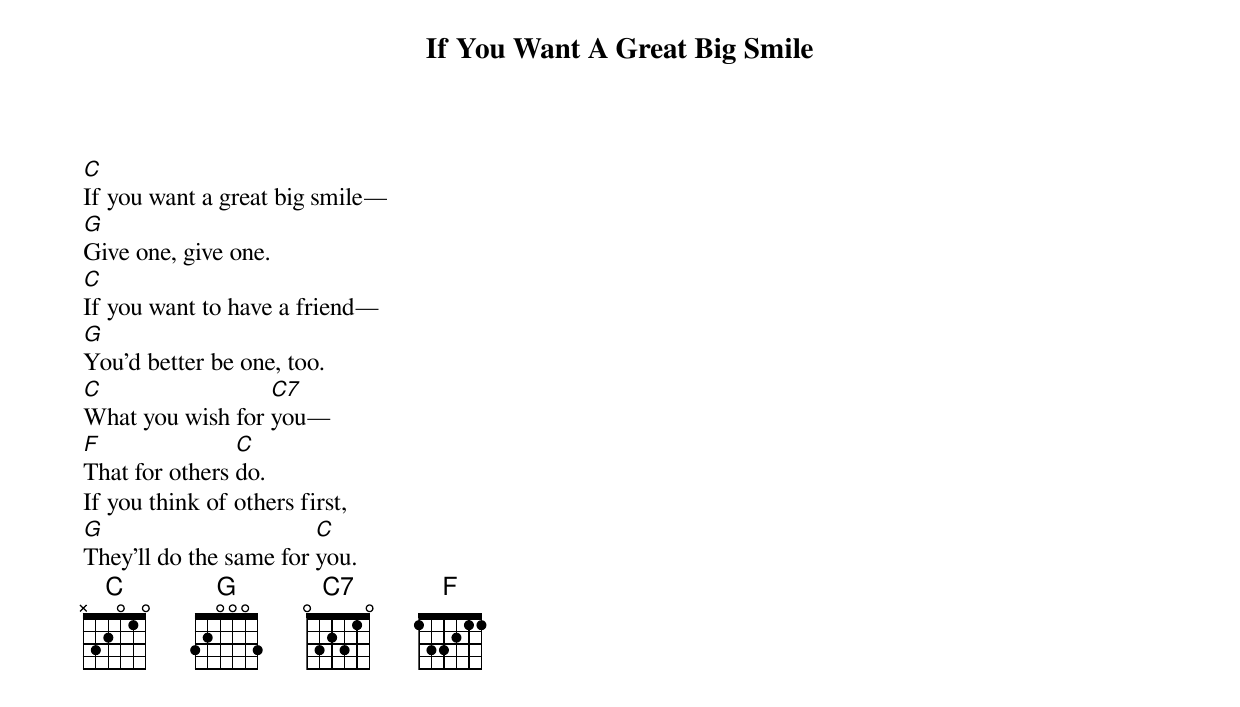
{title: If You Want A Great Big Smile}


[C]If you want a great big smile—
[G]Give one, give one.
[C]If you want to have a friend—
[G]You'd better be one, too.
[C]What you wish for [C7]you—
[F]That for others [C]do.
If you think of others first,
[G]They'll do the same for [C]you.
